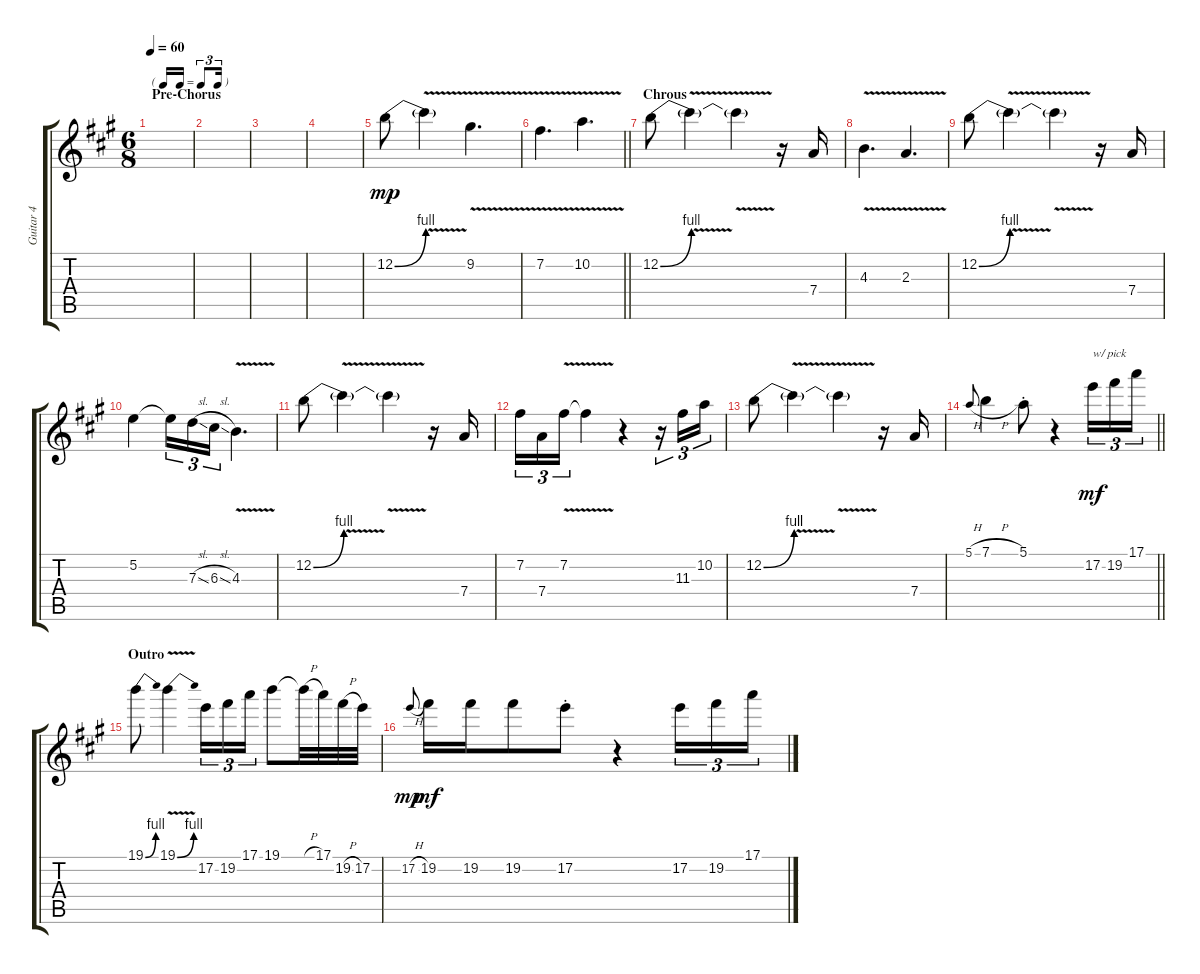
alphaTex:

\track ("Guitar 4" "Guitar 4") {instrument overdrivenguitar}
\staff {score tabs}
\tuning (E4 B3 G3 D3 A2 E2) {hide}
\ts (6 8)
\tf triplet16th
\section ("" "Pre-Chorus")
\tempo 60
\clef g2
\ks a
|
|
|
|
12.2{be (bend 0 0 60 4)}.8{dy mp} 12.2{v t}.4 9.2{v}.4{d} |
\barLineRight lightlight
7.2{v}.4{d} 10.2{v}.4{d} |
\section ("" "Chrous")
12.2{be (bend 0 0 60 4)}.8 12.2{v t}.4 12.2{t}.4 r.16 7.4.16 |
4.3{v}.4{d} 2.3{v}.4{d} |
12.2{be (bend 0 0 60 4)}.8 12.2{v t}.4 12.2{t}.4 r.16 7.4.16 |
5.2.4 5.2{t}.16{tu (3 2)} 7.3{sl}.16{tu (3 2)} 6.3{sl}.16{tu (3 2)} 4.3{v}.4{d} |
12.2{be (bend 0 0 60 4)}.8 12.2{v t}.4 12.2{t}.4 r.16 7.4.16 |
7.2.16{tu (3 2)} 7.4.16{tu (3 2)} 7.2{v}.16{tu (3 2)} 7.2{t}.4 r.4 r.16{tu (3 2)} 11.3.16{tu (3 2)} 10.2.16{tu (3 2)} |
12.2{be (bend 0 0 60 4)}.8 12.2{v t}.4 12.2{t}.4 r.16 7.4.16 |
\barLineRight lightlight
5.1{h}.8{gr onbeat} 7.1{h}.4 5.1{st}.8 r.4 17.2.16{tu (3 2) txt "w/ pick" dy mf volume 8} 19.2.16{tu (3 2)} 17.1.16{tu (3 2)} |
\section ("" "Outro")
19.1{be (bend 0 0 60 4)}.8 19.1{be (bend 0 0 60 4) v}.4 17.2.16{tu (3 2)} 19.2.16{tu (3 2)} 17.1.16{tu (3 2)} 19.1.8 19.1{h t}.32 17.1.32 19.2{h}.32 17.2.32 |
17.2{h}.8{gr onbeat dy mp} 19.2.16{dy mf} 19.2.16 19.2.8 17.2{st}.8 r.4 17.2.16{tu (3 2)} 19.2.16{tu (3 2)} 17.1.16{tu (3 2)}
